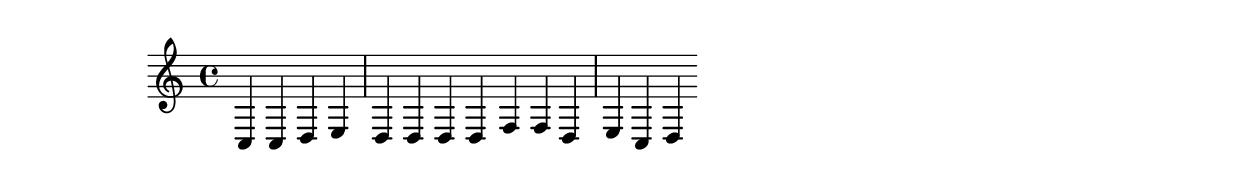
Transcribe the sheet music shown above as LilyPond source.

\version "2.18.2"

"//music" = \relative c {
  << \new Voice = "voice1" {
  \cadenzaOn
  c4 c d e \bar "|" d d d d f f d \bar "|" e c d
  } >>
}

\book {
  \header {
  }

  \bookpart { 
    \score {
      <<
      \new Staff = Staff \with { }
      \context Staff = Staff {
        \"//music"
      }
      >>
    }
  }
}
